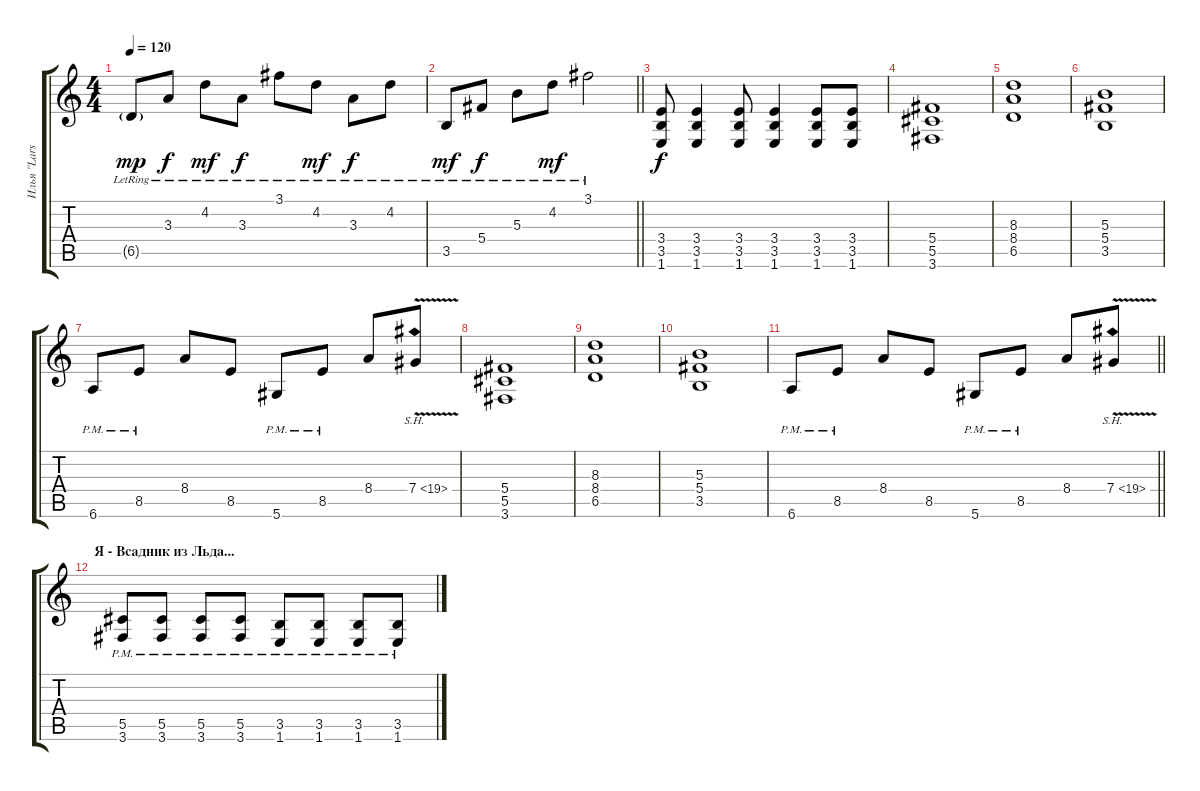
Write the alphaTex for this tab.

\track ("Илья \"Lars\" Мамонтов       (Гитара)" "Илья \"Lars") {instrument acousticguitarsteel}
\staff {score tabs}
\tuning (Eb4 Bb3 Gb3 Db3 Ab2 Eb2) {hide}
\ts (4 4)
\tempo 120
\clef g2
\ks c
6.5{g lr}.8{dy mp} 3.3{lr}.8{dy f} 4.2{lr}.8{dy mf} 3.3{lr}.8{dy f} 3.1{lr}.8 4.2{lr}.8{dy mf} 3.3{lr}.8{dy f} 4.2{lr}.8 |
\barLineRight lightlight
3.5{lr}.8{dy mf} 5.4{lr}.8{dy f} 5.3{lr}.8 4.2{lr}.8{dy mf} 3.1{lr}.2 |
(3.4 3.5 1.6).8{dy f volume 6 instrument distortionguitar} (3.4 3.5 1.6).4 (3.4 3.5 1.6).8 (3.4 3.5 1.6).4 (3.4 3.5 1.6).8 (3.4 3.5 1.6).8 |
(5.4 5.5 3.6).1 |
(8.3 8.4 6.5).1 |
(5.3 5.4 3.5).1 |
6.6{pm}.8 8.5{pm}.8 8.4.8 8.5.8 5.6{pm}.8 8.5{pm}.8 8.4.8 7.4{sh 12 v}.8 |
(5.4 5.5 3.6).1 |
(8.3 8.4 6.5).1 |
(5.3 5.4 3.5).1 |
\barLineRight lightlight
6.6{pm}.8 8.5{pm}.8 8.4.8 8.5.8 5.6{pm}.8 8.5{pm}.8 8.4.8 7.4{sh 12 v}.8 |
\section ("" "Я - Всадник из Льда...")
(5.5{pm} 3.6{pm}).8 (5.5{pm} 3.6{pm}).8 (5.5{pm} 3.6{pm}).8 (5.5{pm} 3.6{pm}).8 (3.5{pm} 1.6{pm}).8 (3.5{pm} 1.6{pm}).8 (3.5{pm} 1.6{pm}).8 (3.5{pm} 1.6{pm}).8
